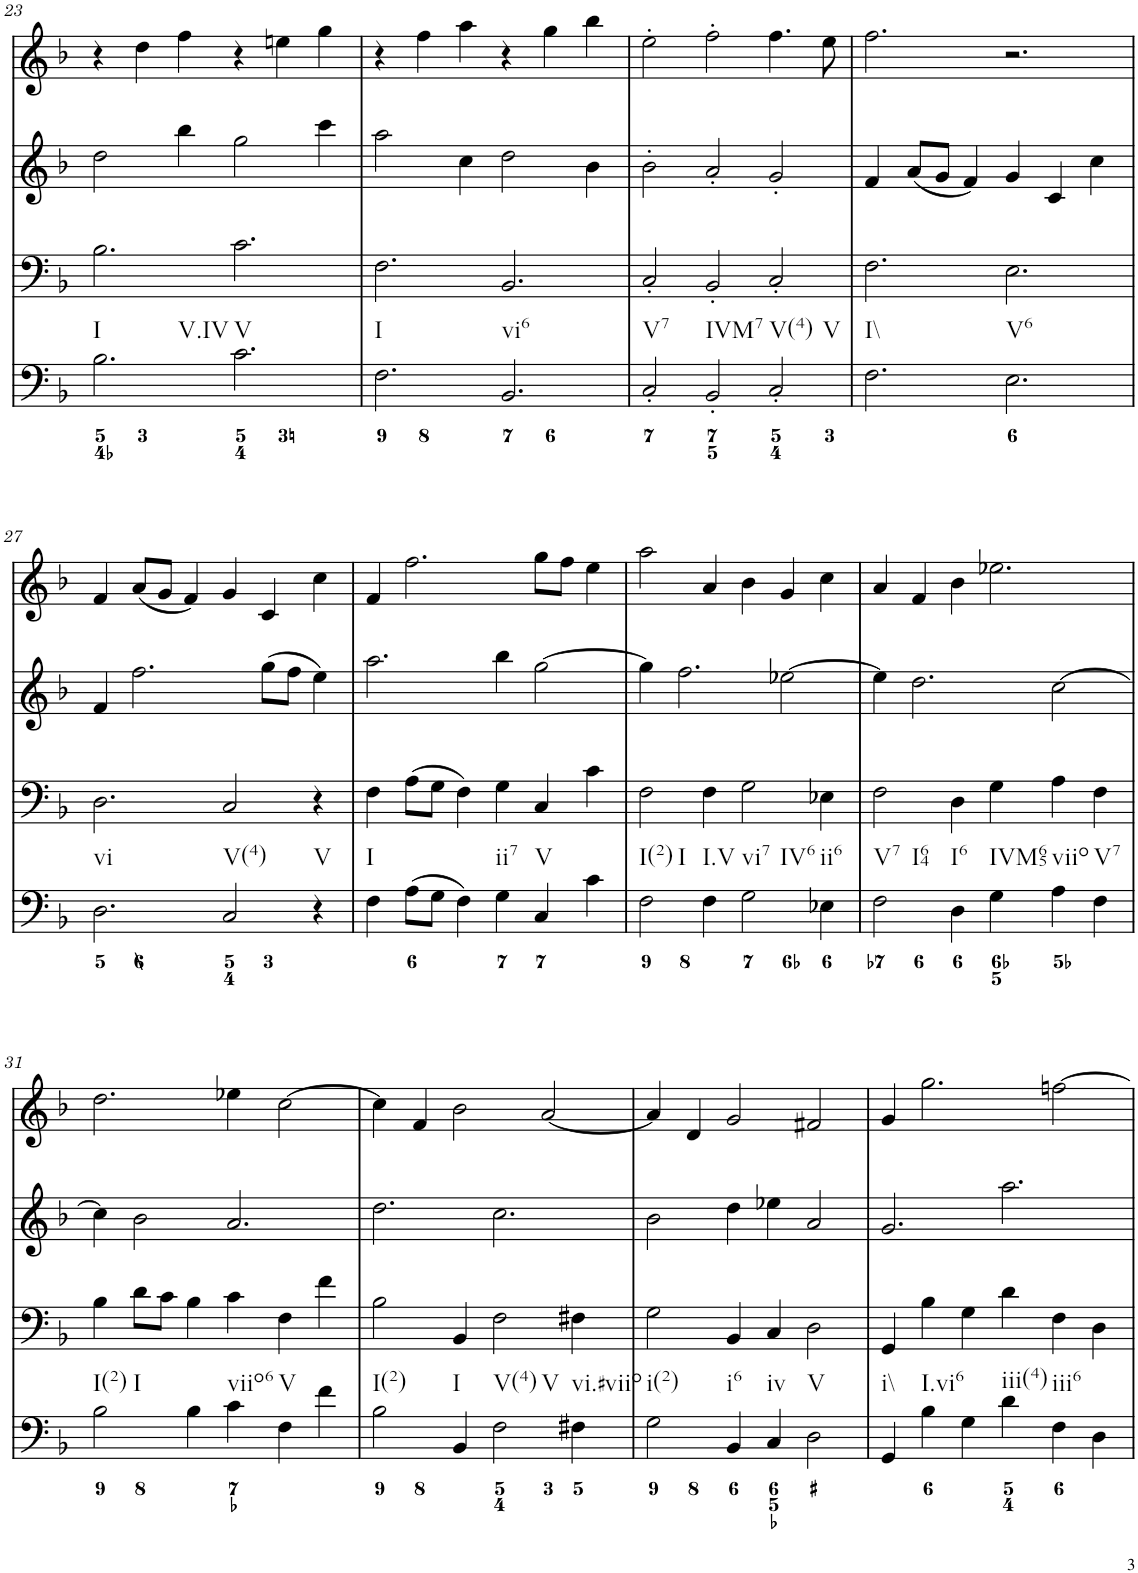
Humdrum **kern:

**kern	**kern	**kern	**kern
*part4	*part3	*part2	*part1
*staff4	*staff3	*staff2	*staff1
*I"Piano	*I"Piano	*I"Piano	*I"Piano
*I'Pno	*I'Pno	*I'Pno	*I'Pno
!!LO:PB:g=z
*clefF4	*clefF4	*clefG2	*clefG2
*k[b-]	*k[b-]	*k[b-]	*k[b-]
*F:	*F:	*F:	*F:
*M6/4	*M6/4	*M6/4	*M6/4
=23	=23	=23	=23
!LO:TX:b:t=I	!	!	!
!LO:TX:b:t=V.IV	!	!	!
2.B-\	2.B-\	2dd\	4r
.	.	.	4dd\
.	.	4bb-\	4ff\
!LO:TX:b:t=V	!	!	!
2.c\	2.c\	2gg\	4r
.	.	.	4een\
.	.	4ccc\	4gg\
=24	=24	=24	=24
!LO:TX:b:t=I	!	!	!
2.F\	2.F\	2aa\	4r
.	.	.	4ff\
.	.	4cc\	4aa\
!LO:TX:b:t=vi6	!	!	!
2.BB-/	2.BB-/	2dd\	4r
.	.	.	4gg\
.	.	4b-\	4bb-\
=25	=25	=25	=25
!LO:TX:b:t=V7	!	!	!
2C'/	2C'/	2b-'\	2ee'\
!LO:TX:b:t=IVM7	!	!	!
2BB-'/	2BB-'/	2a'/	2ff'\
!LO:TX:b:t=V(4)	!	!	!
!LO:TX:b:t=V	!	!	!
2C'/	2C'/	2g'/	4.ff\
.	.	.	8ee\
=26	=26	=26	=26
!LO:TX:b:t=I\\	!	!	!
2.F\	2.F\	4f/	2.ff\
.	.	(8a/L	.
.	.	8g/J	.
.	.	4f/)	.
!LO:TX:b:t=V6	!	!	!
2.E\	2.E\	4g/	2.r
.	.	4c/	.
.	.	4cc\	.
!!LO:LB:g=z
=27	=27	=27	=27
!LO:TX:b:t=vi	!	!	!
2.D\	2.D\	4f/	4f/
.	.	2.ff\	(8a/L
.	.	.	8g/J
.	.	.	4f/)
!LO:TX:b:t=V(4)	!	!	!
2C/	2C/	.	4g/
.	.	(8gg\L	4c/
.	.	8ff\J	.
!LO:TX:b:t=V	!	!	!
4r	4r	4ee\)	4cc\
=28	=28	=28	=28
!LO:TX:b:t=I	!	!	!
4F\	4F\	2.aa\	4f/
(8A\L	(8A\L	.	2.ff\
8G\J	8G\J	.	.
4F\)	4F\)	.	.
!LO:TX:b:t=ii7	!	!	!
4G\	4G\	4bb-\	.
!LO:TX:b:t=V	!	!	!
4C/	4C/	[2gg\	8gg\L
.	.	.	8ff\J
4c\	4c\	.	4ee\
=29	=29	=29	=29
!LO:TX:b:t=I(2)	!	!	!
!LO:TX:b:t=I	!	!	!
2F\	2F\	4gg\]	2aa\
.	.	2.ff\	.
!LO:TX:b:t=I.V	!	!	!
4F\	4F\	.	4a/
!LO:TX:b:t=vi7	!	!	!
!LO:TX:b:t=IV6	!	!	!
2G\	2G\	.	4b-\
.	.	[2ee-X\	4g/
!LO:TX:b:t=ii6	!	!	!
4E-X\	4E-X\	.	4cc\
=30	=30	=30	=30
!LO:TX:b:t=V7	!	!	!
!LO:TX:b:t=I64	!	!	!
2F\	2F\	4ee-\]	4a/
.	.	2.dd\	4f/
!LO:TX:b:t=I6	!	!	!
4D\	4D\	.	4b-\
!LO:TX:b:t=IVM65	!	!	!
4G\	4G\	.	2.ee-X\
!LO:TX:b:t=viio	!	!	!
4A\	4A\	[2cc\	.
!LO:TX:b:t=V7	!	!	!
4F\	4F\	.	.
!!LO:LB:g=z
=31	=31	=31	=31
!LO:TX:b:t=I(2)	!	!	!
!LO:TX:b:t=I	!	!	!
2B-\	4B-\	4cc\]	2.dd\
.	8d\L	2b-\	.
.	8c\J	.	.
4B-\	4B-\	.	.
!LO:TX:b:t=viio6	!	!	!
4c\	4c\	2.a/	4ee-X\
!LO:TX:b:t=V	!	!	!
4F\	4F\	.	[2cc\
4f\	4f\	.	.
=32	=32	=32	=32
!LO:TX:b:t=I(2)	!	!	!
2B-\	2B-\	2.dd\	4cc\]
.	.	.	4f/
!LO:TX:b:t=I	!	!	!
4BB-/	4BB-/	.	2b-\
!LO:TX:b:t=V(4)	!	!	!
!LO:TX:b:t=V	!	!	!
2F\	2F\	2.cc\	.
.	.	.	[2a/
!LO:TX:b:t=vi.#viio	!	!	!
4F#X\	4F#X\	.	.
=33	=33	=33	=33
!LO:TX:b:t=i(2)	!	!	!
2G\	2G\	2b-\	4a/]
.	.	.	4d/
!LO:TX:b:t=i6	!	!	!
4BB-/	4BB-/	4dd\	2g/
!LO:TX:b:t=iv	!	!	!
4C/	4C/	4ee-X\	.
!LO:TX:b:t=V	!	!	!
2D\	2D\	2a/	2f#X/
=34	=34	=34	=34
!LO:TX:b:t=i\\	!	!	!
4GG/	4GG/	2.g/	4g/
!LO:TX:b:t=I.vi6	!	!	!
4B-\	4B-\	.	2.gg\
4G\	4G\	.	.
!LO:TX:b:t=iii(4)	!	!	!
4d\	4d\	2.aa\	.
!LO:TX:b:t=iii6	!	!	!
4F\	4F\	.	[2ffn\
4D\	4D\	.	.
=	=	=	=
*-	*-	*-	*-
